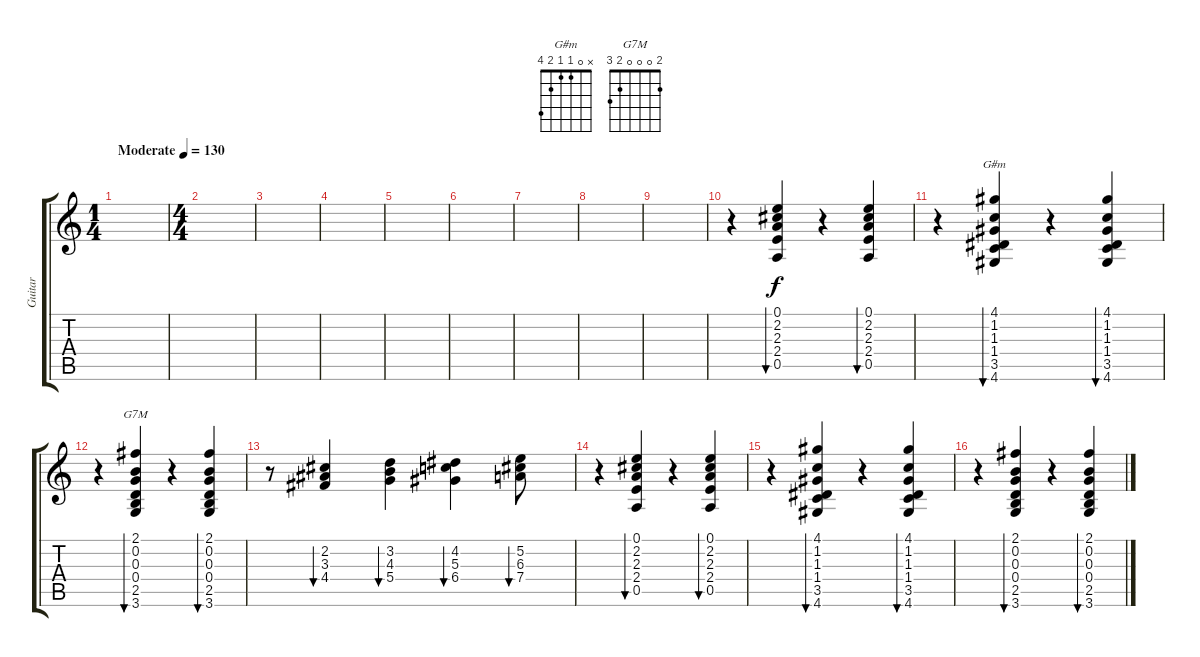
\track ("Guitar" "Guitar") {instrument electricguitarmuted}
\staff {score tabs}
\tuning (E4 B3 G3 D3 A2 E2) {hide}
\chord ("G#m" x 0 1 1 2 4)
\chord ("G7M" 2 0 0 0 2 3)
\ts (1 4)
\tempo (130 "Moderate")
\clef g2
\ks c
|
\ts (4 4)
|
|
|
|
|
|
|
|
r.4 (0.1 2.2 2.3 2.4 0.5).4{bu 60} r.4 (0.1 2.2 2.3 2.4 0.5).4{bu 60} |
r.4 (4.1 1.2 1.3 1.4 3.5 4.6).4{bu 60 ch "G#m"} r.4 (4.1 1.2 1.3 1.4 3.5 4.6).4{bu 60} |
r.4 (2.1 0.2 0.3 0.4 2.5 3.6).4{bu 60 ch "G7M"} r.4 (2.1 0.2 0.3 0.4 2.5 3.6).4{bu 60} |
r.8 (2.2 3.3 4.4).4{bu 60} (3.2 4.3 5.4).4{bu 60} (4.2 5.3 6.4).4{bu 60} (5.2 6.3 7.4).8{bu 60} |
r.4 (0.1 2.2 2.3 2.4 0.5).4{bu 60} r.4 (0.1 2.2 2.3 2.4 0.5).4{bu 60} |
r.4 (4.1 1.2 1.3 1.4 3.5 4.6).4{bu 60} r.4 (4.1 1.2 1.3 1.4 3.5 4.6).4{bu 60} |
r.4 (2.1 0.2 0.3 0.4 2.5 3.6).4{bu 60} r.4 (2.1 0.2 0.3 0.4 2.5 3.6).4{bu 60}
